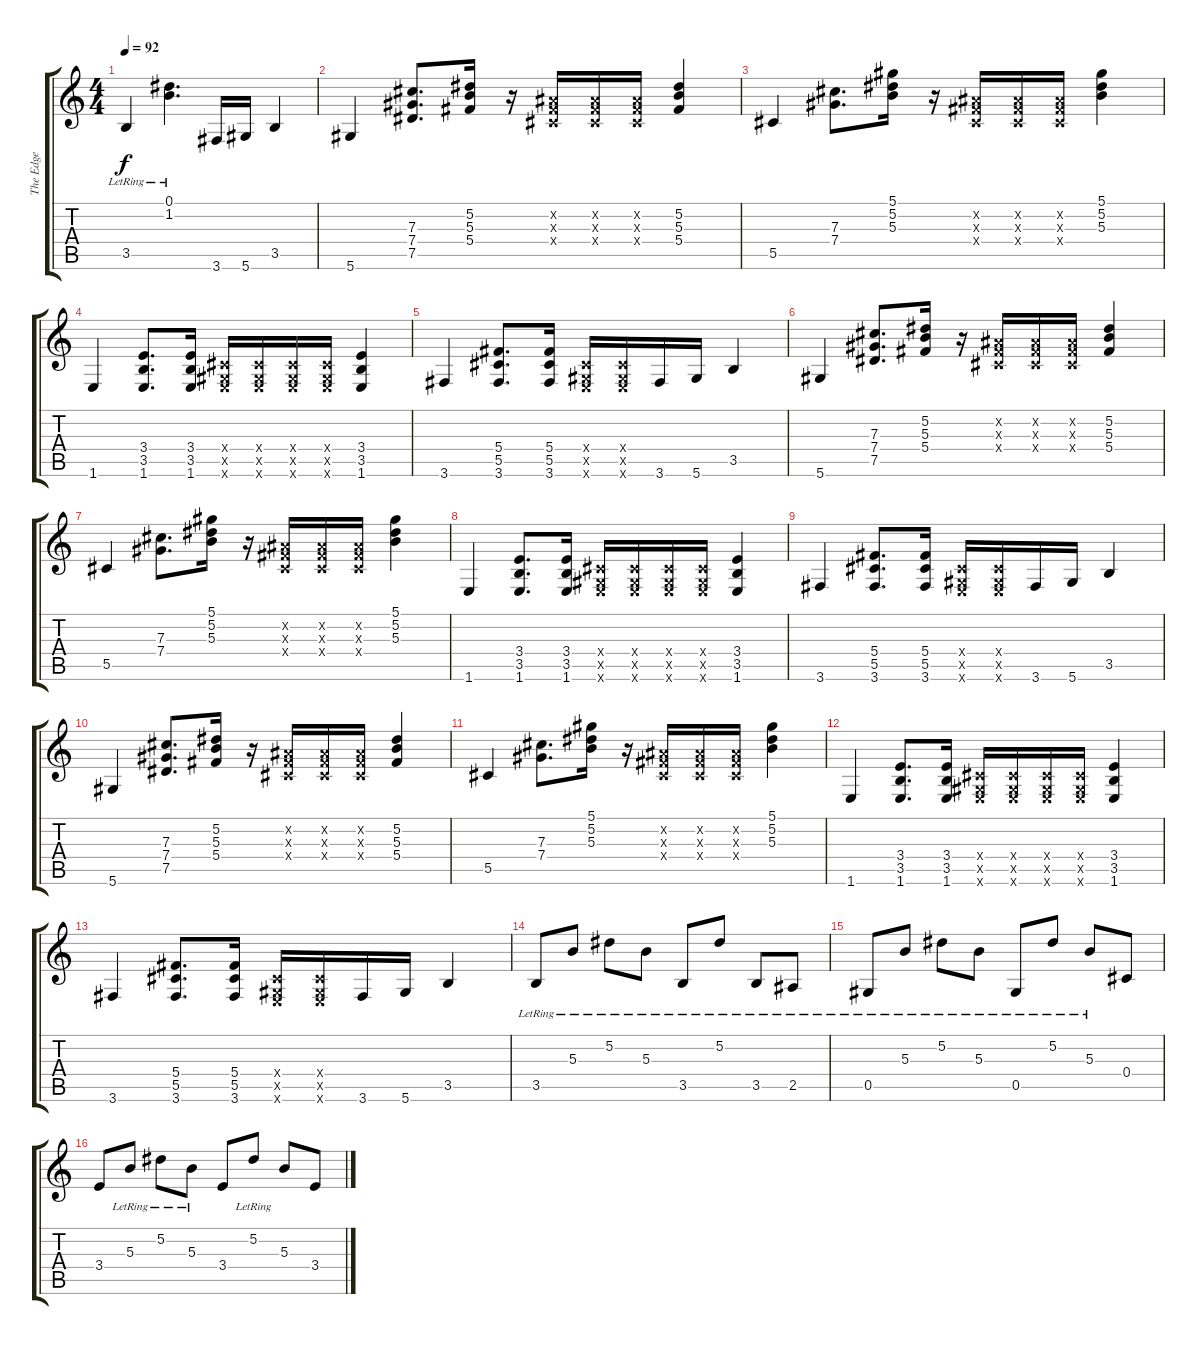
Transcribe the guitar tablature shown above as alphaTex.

\track ("The Edge" "The Edge") {instrument electricguitarjazz}
\staff {score tabs}
\tuning (Eb4 Bb3 Gb3 Db3 Ab2 Eb2) {hide}
\ts (4 4)
\tempo 92
\clef g2
\ks c
3.5{lr}.4{dy f} (0.1{lr} 1.2{lr}).4{d} 3.6.16 5.6.16 3.5.4 |
5.6.4 (7.3 7.4 7.5).8{d} (5.2 5.3 5.4).16 r.16 (0.2{x} 0.3{x} 0.4{x}).16 (0.2{x} 0.3{x} 0.4{x}).16 (0.2{x} 0.3{x} 0.4{x}).16 (5.2 5.3 5.4).4 |
5.5.4 (7.3 7.4).8{d} (5.1 5.2 5.3).16 r.16 (0.2{x} 0.3{x} 0.4{x}).16 (0.2{x} 0.3{x} 0.4{x}).16 (0.2{x} 0.3{x} 0.4{x}).16 (5.1 5.2 5.3).4 |
1.6.4 (3.4 3.5 1.6).8{d} (3.4 3.5 1.6).16 (0.4{x} 0.5{x} 1.6{x}).16 (0.4{x} 0.5{x} 1.6{x}).16 (0.4{x} 0.5{x} 1.6{x}).16 (0.4{x} 0.5{x} 1.6{x}).16 (3.4 3.5 1.6).4 |
3.6.4 (5.4 5.5 3.6).8{d} (5.4 5.5 3.6).16 (0.4{x} 0.5{x} 1.6{x}).16 (0.4{x} 0.5{x} 1.6{x}).16 3.6.16 5.6.16 3.5.4 |
5.6.4 (7.3 7.4 7.5).8{d} (5.2 5.3 5.4).16 r.16 (0.2{x} 0.3{x} 0.4{x}).16 (0.2{x} 0.3{x} 0.4{x}).16 (0.2{x} 0.3{x} 0.4{x}).16 (5.2 5.3 5.4).4 |
5.5.4 (7.3 7.4).8{d} (5.1 5.2 5.3).16 r.16 (0.2{x} 0.3{x} 0.4{x}).16 (0.2{x} 0.3{x} 0.4{x}).16 (0.2{x} 0.3{x} 0.4{x}).16 (5.1 5.2 5.3).4 |
1.6.4 (3.4 3.5 1.6).8{d} (3.4 3.5 1.6).16 (0.4{x} 0.5{x} 1.6{x}).16 (0.4{x} 0.5{x} 1.6{x}).16 (0.4{x} 0.5{x} 1.6{x}).16 (0.4{x} 0.5{x} 1.6{x}).16 (3.4 3.5 1.6).4 |
3.6.4 (5.4 5.5 3.6).8{d} (5.4 5.5 3.6).16 (0.4{x} 0.5{x} 1.6{x}).16 (0.4{x} 0.5{x} 1.6{x}).16 3.6.16 5.6.16 3.5.4 |
5.6.4 (7.3 7.4 7.5).8{d} (5.2 5.3 5.4).16 r.16 (0.2{x} 0.3{x} 0.4{x}).16 (0.2{x} 0.3{x} 0.4{x}).16 (0.2{x} 0.3{x} 0.4{x}).16 (5.2 5.3 5.4).4 |
5.5.4 (7.3 7.4).8{d} (5.1 5.2 5.3).16 r.16 (0.2{x} 0.3{x} 0.4{x}).16 (0.2{x} 0.3{x} 0.4{x}).16 (0.2{x} 0.3{x} 0.4{x}).16 (5.1 5.2 5.3).4 |
1.6.4 (3.4 3.5 1.6).8{d} (3.4 3.5 1.6).16 (0.4{x} 0.5{x} 1.6{x}).16 (0.4{x} 0.5{x} 1.6{x}).16 (0.4{x} 0.5{x} 1.6{x}).16 (0.4{x} 0.5{x} 1.6{x}).16 (3.4 3.5 1.6).4 |
3.6.4 (5.4 5.5 3.6).8{d} (5.4 5.5 3.6).16 (0.4{x} 0.5{x} 1.6{x}).16 (0.4{x} 0.5{x} 1.6{x}).16 3.6.16 5.6.16 3.5.4 |
3.5{lr}.8 5.3{lr}.8 5.2{lr}.8 5.3{lr}.8 3.5{lr}.8 5.2{lr}.8 3.5{lr}.8 2.5{lr}.8 |
0.5{lr}.8 5.3{lr}.8 5.2{lr}.8 5.3{lr}.8 0.5{lr}.8 5.2{lr}.8 5.3{lr}.8 0.4.8 |
3.4.8 5.3{lr}.8 5.2{lr}.8 5.3{lr}.8 3.4.8 5.2{lr}.8 5.3.8 3.4.8
